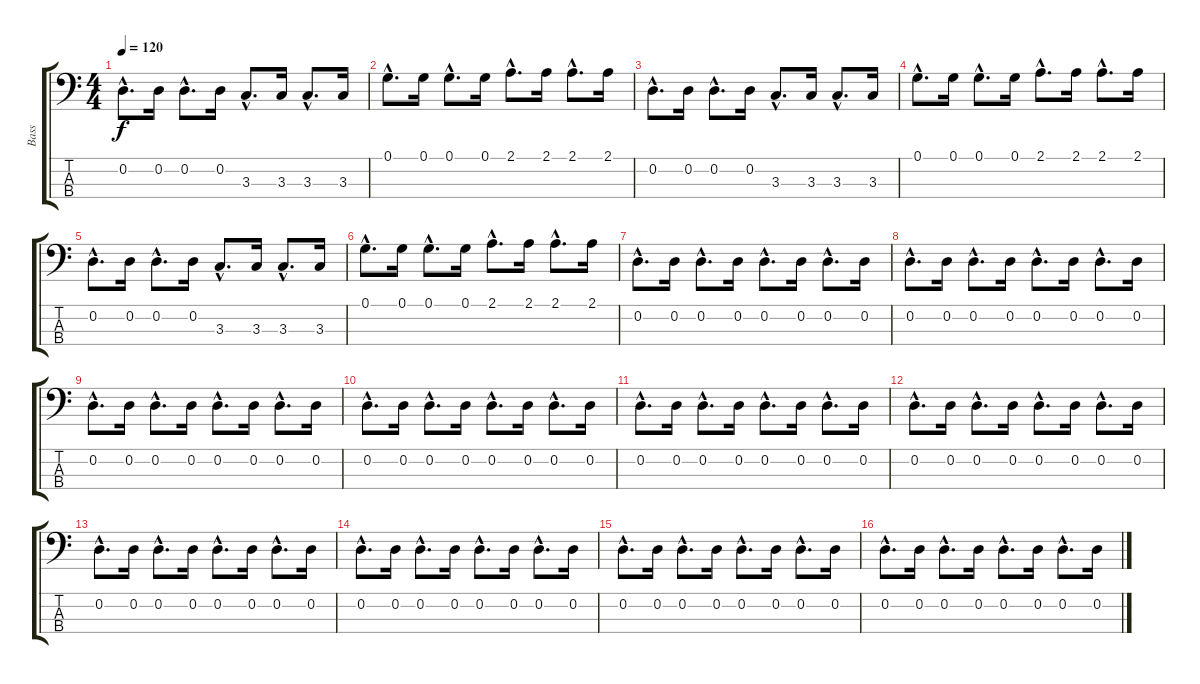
\track ("Bass" "Bass") {instrument electricbassfinger}
\staff {score tabs}
\tuning (G2 D2 A1 E1) {hide}
\ts (4 4)
\tempo 120
\clef f4
\ks c
0.2{hac}.8{d dy f} 0.2.16 0.2{hac}.8{d} 0.2.16 3.3{hac}.8{d} 3.3.16 3.3{hac}.8{d} 3.3.16 |
0.1{hac}.8{d} 0.1.16 0.1{hac}.8{d} 0.1.16 2.1{hac}.8{d} 2.1.16 2.1{hac}.8{d} 2.1.16 |
0.2{hac}.8{d} 0.2.16 0.2{hac}.8{d} 0.2.16 3.3{hac}.8{d} 3.3.16 3.3{hac}.8{d} 3.3.16 |
0.1{hac}.8{d} 0.1.16 0.1{hac}.8{d} 0.1.16 2.1{hac}.8{d} 2.1.16 2.1{hac}.8{d} 2.1.16 |
0.2{hac}.8{d} 0.2.16 0.2{hac}.8{d} 0.2.16 3.3{hac}.8{d} 3.3.16 3.3{hac}.8{d} 3.3.16 |
0.1{hac}.8{d} 0.1.16 0.1{hac}.8{d} 0.1.16 2.1{hac}.8{d} 2.1.16 2.1{hac}.8{d} 2.1.16 |
0.2{hac}.8{d volume 9} 0.2.16 0.2{hac}.8{d} 0.2.16 0.2{hac}.8{d} 0.2.16 0.2{hac}.8{d} 0.2.16 |
0.2{hac}.8{d} 0.2.16 0.2{hac}.8{d} 0.2.16 0.2{hac}.8{d} 0.2.16 0.2{hac}.8{d} 0.2.16 |
0.2{hac}.8{d} 0.2.16 0.2{hac}.8{d} 0.2.16 0.2{hac}.8{d} 0.2.16 0.2{hac}.8{d} 0.2.16 |
0.2{hac}.8{d} 0.2.16 0.2{hac}.8{d} 0.2.16 0.2{hac}.8{d} 0.2.16 0.2{hac}.8{d} 0.2.16 |
0.2{hac}.8{d} 0.2.16 0.2{hac}.8{d} 0.2.16 0.2{hac}.8{d} 0.2.16 0.2{hac}.8{d} 0.2.16 |
0.2{hac}.8{d} 0.2.16 0.2{hac}.8{d} 0.2.16 0.2{hac}.8{d} 0.2.16 0.2{hac}.8{d} 0.2.16 |
0.2{hac}.8{d volume 7} 0.2.16 0.2{hac}.8{d} 0.2.16 0.2{hac}.8{d} 0.2.16 0.2{hac}.8{d} 0.2.16 |
0.2{hac}.8{d volume 7} 0.2.16 0.2{hac}.8{d} 0.2.16 0.2{hac}.8{d} 0.2.16 0.2{hac}.8{d} 0.2.16 |
0.2{hac}.8{d volume 6} 0.2.16 0.2{hac}.8{d} 0.2.16 0.2{hac}.8{d} 0.2.16 0.2{hac}.8{d} 0.2.16 |
0.2{hac}.8{d volume 5} 0.2.16 0.2{hac}.8{d} 0.2.16 0.2{hac}.8{d} 0.2.16 0.2{hac}.8{d} 0.2.16
